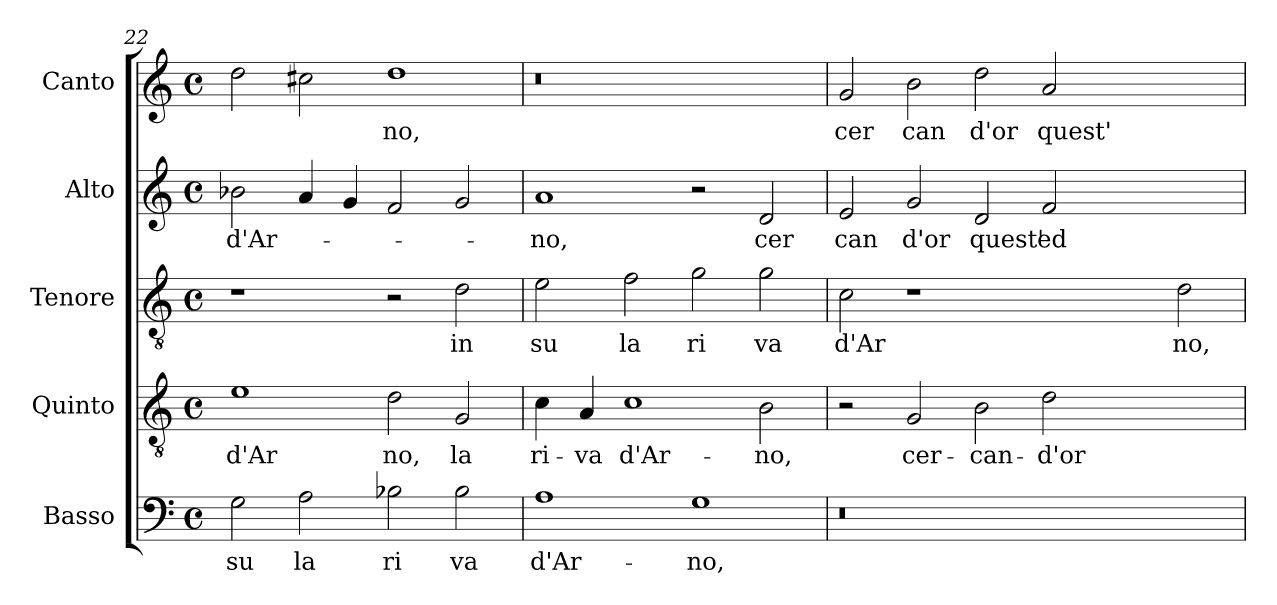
**kern	**text	**kern	**text	**kern	**text	**kern	**text	**kern	**text
*part5	*part5	*part4	*part4	*part3	*part3	*part2	*part2	*part1	*part1
*staff5	*staff5	*staff4	*staff4	*staff3	*staff3	*staff2	*staff2	*staff1	*staff1
*I"Basso	*	*I"Quinto	*	*I"Tenore	*	*I"Alto	*	*I"Canto	*
*clefF4	*	*clefGv2	*	*clefGv2	*	*clefG2	*	*clefG2	*
*M4/4	*	*M4/4	*	*M4/4	*	*M4/4	*	*M4/4	*
*met(c)	*	*met(c)	*	*met(c)	*	*met(c)	*	*met(c)	*
=22	=22	=22	=22	=22	=22	=22	=22	=22	=22
!	!LO:LY:b:cj	!	!LO:LY:b:cj	!	!	!	!LO:LY:b	!	!
2G\	su	1e	d'Ar	1r	.	2b-\	d'Ar-	2dd\	.
!	!LO:LY:b:cj	!	!	!	!	!	!	!	!
2A\	la	.	.	.	.	4a/	.	2cc#\	.
.	.	.	.	.	.	4g/	.	.	.
!	!LO:LY:b:cj	!	!LO:LY:b:cj	!	!	!	!	!	!LO:LY:b:cj
2B-\	ri	2d\	no,	2r	.	2f/	.	1dd	no,
!	!LO:LY:b:cj	!	!LO:LY:b:cj	!	!LO:LY:b:cj	!	!	!	!
2B-\	va	2G/	la	2d\	in	2g/	.	.	.
!!LO:LB:g=z
=23	=23	=23	=23	=23	=23	=23	=23	=23	=23
!	!LO:LY:b:cj	!	!LO:LY:b:cj	!	!LO:LY:b:cj	!	!LO:LY:b:cj	!	!
1A	d'Ar-	4c\	ri-	2e\	su	1a	-no,	0r	.
!	!	!	!LO:LY:b:cj	!	!	!	!	!	!
.	.	4A/	-va	.	.	.	.	.	.
!	!	!	!LO:LY:b:cj	!	!LO:LY:b:cj	!	!	!	!
.	.	1c	d'Ar-	2f\	la	.	.	.	.
!	!LO:LY:b:cj	!	!	!	!LO:LY:b:cj	!	!	!	!
1G	-no,	.	.	2g\	ri	2r	.	.	.
!	!	!	!LO:LY:b:cj	!	!LO:LY:b:cj	!	!LO:LY:b:cj	!	!
.	.	2B\	-no,	2g\	va	2d/	cer	.	.
=24	=24	=24	=24	=24	=24	=24	=24	=24	=24
!	!	!	!	!	!LO:LY:b:cj	!	!LO:LY:b:cj	!	!LO:LY:b:cj
0r	.	2r	.	2c\	d'Ar	2e/	can	2g/	cer
!	!	!	!LO:LY:b:cj	!LO:N:vis=1	!	!	!LO:LY:b:cj	!	!LO:LY:b:cj
.	.	2G/	cer-	0r	.	2g/	d'or	2b\	can
!	!	!	!LO:LY:b:cj	!	!	!	!LO:LY:b:cj	!	!LO:LY:b:cj
.	.	2B\	-can-	.	.	2d/	quest'	2dd\	d'or
!	!	!	!LO:LY:b:cj	!	!	!	!LO:LY:b:cj	!	!LO:LY:b:cj
.	.	2d\	-d'or	.	.	2f/	ed	2a/	quest'
1ryy	.	1ryy	.	.	.	1ryy	.	1ryy	.
!	!	!	!	!	!LO:LY:b:cj	!	!	!	!
.	.	.	.	2d\	no,	.	.	.	.
=	=	=	=	=	=	=	=	=	=
*-	*-	*-	*-	*-	*-	*-	*-	*-	*-
